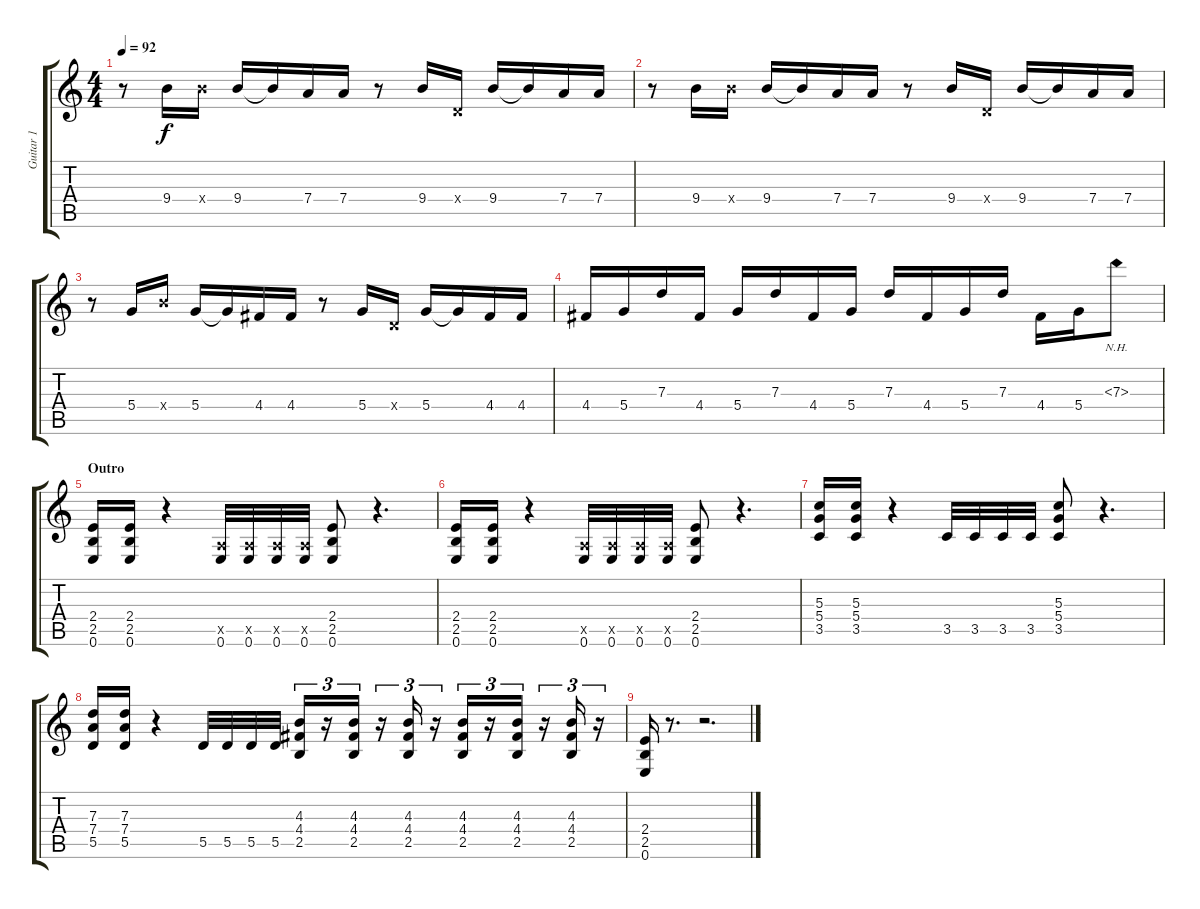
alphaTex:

\track ("Guitar 1" "Guitar 1") {instrument electricguitarjazz}
\staff {score tabs}
\tuning (E4 B3 G3 D3 A2 E2) {hide}
\ts (4 4)
\tempo 92
\clef g2
\ks c
r.8{dy f instrument distortionguitar} 9.4.16 9.4{x}.16 9.4.16 9.4{t}.16 7.4.16 7.4.16 r.8 9.4.16 0.4{x}.16 9.4.16 9.4{t}.16 7.4.16 7.4.16 |
r.8 9.4.16 9.4{x}.16 9.4.16 9.4{t}.16 7.4.16 7.4.16 r.8 9.4.16 0.4{x}.16 9.4.16 9.4{t}.16 7.4.16 7.4.16 |
r.8 5.4.16 9.4{x}.16 5.4.16 5.4{t}.16 4.4.16 4.4.16 r.8 5.4.16 0.4{x}.16 5.4.16 5.4{t}.16 4.4.16 4.4.16 |
4.4.16 5.4.16 7.3.16 4.4.16 5.4.16 7.3.16 4.4.16 5.4.16 7.3.16 4.4.16 5.4.16 7.3.16 4.4.16 5.4.16 7.3{nh}.8{instrument guitarharmonics} |
\section ("" "Outro")
(2.4 2.5 0.6).16{instrument distortionguitar} (2.4 2.5 0.6).16 r.4 (0.5{x} 0.6).32 (0.5{x} 0.6).32 (0.5{x} 0.6).32 (0.5{x} 0.6).32 (2.4 2.5 0.6).8 r.4{d} |
(2.4 2.5 0.6).16{instrument distortionguitar} (2.4 2.5 0.6).16 r.4 (0.5{x} 0.6).32 (0.5{x} 0.6).32 (0.5{x} 0.6).32 (0.5{x} 0.6).32 (2.4 2.5 0.6).8 r.4{d} |
(5.3 5.4 3.5).16{instrument distortionguitar} (5.3 5.4 3.5).16 r.4 3.5.32 3.5.32 3.5.32 3.5.32 (5.3 5.4 3.5).8 r.4{d} |
(7.3 7.4 5.5).16 (7.3 7.4 5.5).16 r.4 5.5.32 5.5.32 5.5.32 5.5.32 (4.3 4.4 2.5).16{tu (3 2)} r.16{tu (3 2)} (4.3 4.4 2.5).16{tu (3 2)} r.16{tu (3 2)} (4.3 4.4 2.5).16{tu (3 2)} r.16{tu (3 2)} (4.3 4.4 2.5).16{tu (3 2)} r.16{tu (3 2)} (4.3 4.4 2.5).16{tu (3 2)} r.16{tu (3 2)} (4.3 4.4 2.5).16{tu (3 2)} r.16{tu (3 2)} |
(2.4 2.5 0.6).16 r.8{d} r.2{d}
